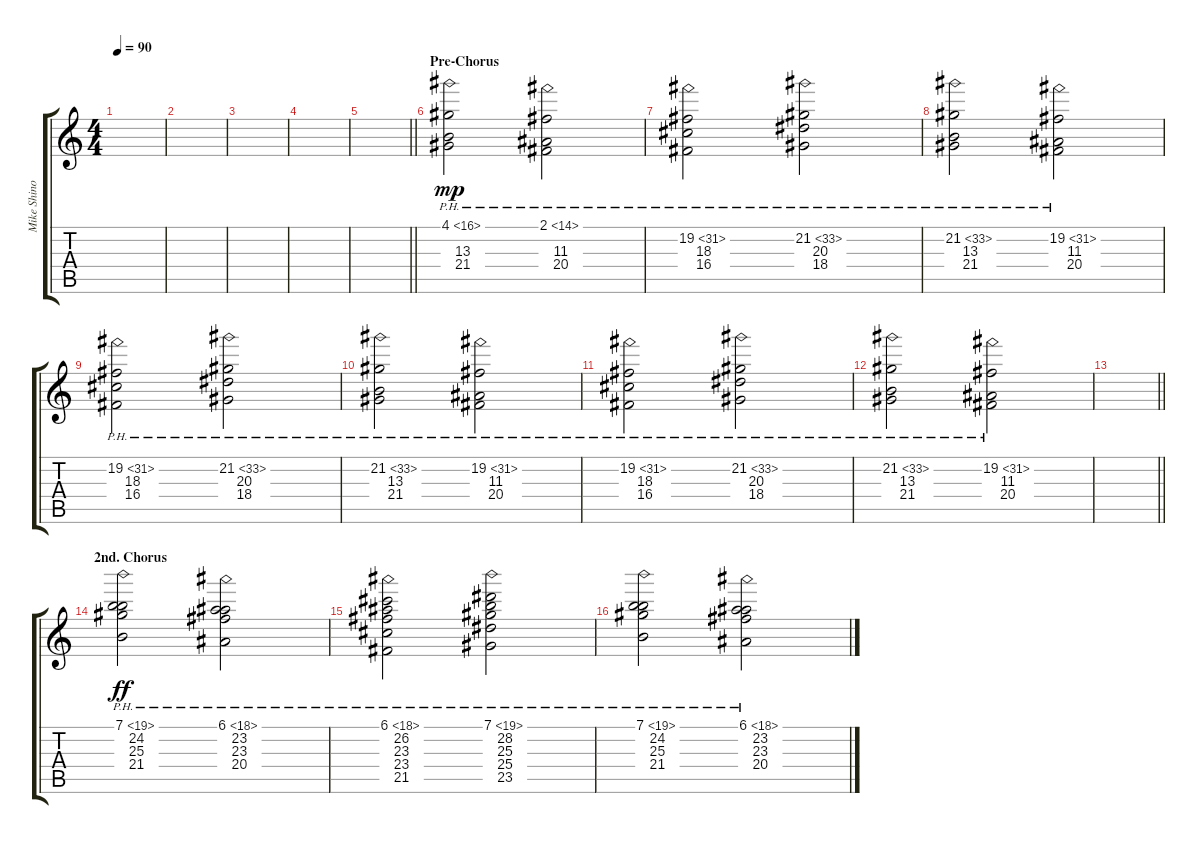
\track ("Mike Shinoda - Organ (synth.) " "Mike Shino") {instrument percussiveorgan}
\staff {score tabs}
\tuning (E5 B3 G3 D3 A2 E2) {hide}
\ts (4 4)
\tempo 90
\clef g2
\ks c
|
|
|
|
\barLineRight lightlight
|
\section ("" "Pre-Chorus")
(4.1{ph 12} 13.3 21.4).2{dy mp volume 8} (2.1{ph 12} 11.3 20.4).2 |
(19.2{ph 12} 18.3 16.4).2 (21.2{ph 12} 20.3 18.4).2 |
(21.2{ph 12} 13.3 21.4).2 (19.2{ph 12} 11.3 20.4).2 |
(19.2{ph 12} 18.3 16.4).2 (21.2{ph 12} 20.3 18.4).2 |
(21.2{ph 12} 13.3 21.4).2 (19.2{ph 12} 11.3 20.4).2 |
(19.2{ph 12} 18.3 16.4).2 (21.2{ph 12} 20.3 18.4).2 |
(21.2{ph 12} 13.3 21.4).2 (19.2{ph 12} 11.3 20.4).2 |
\barLineRight lightlight
|
\section ("" "2nd. Chorus")
(7.1{ph 12} 24.2 25.3 21.4).2{dy ff volume 10} (6.1{ph 12} 23.2 23.3 20.4).2 |
(6.1{ph 12} 26.2 23.3 23.4 21.5).2 (7.1{ph 12} 28.2 25.3 25.4 23.5).2 |
(7.1{ph 12} 24.2 25.3 21.4).2 (6.1{ph 12} 23.2 23.3 20.4).2
